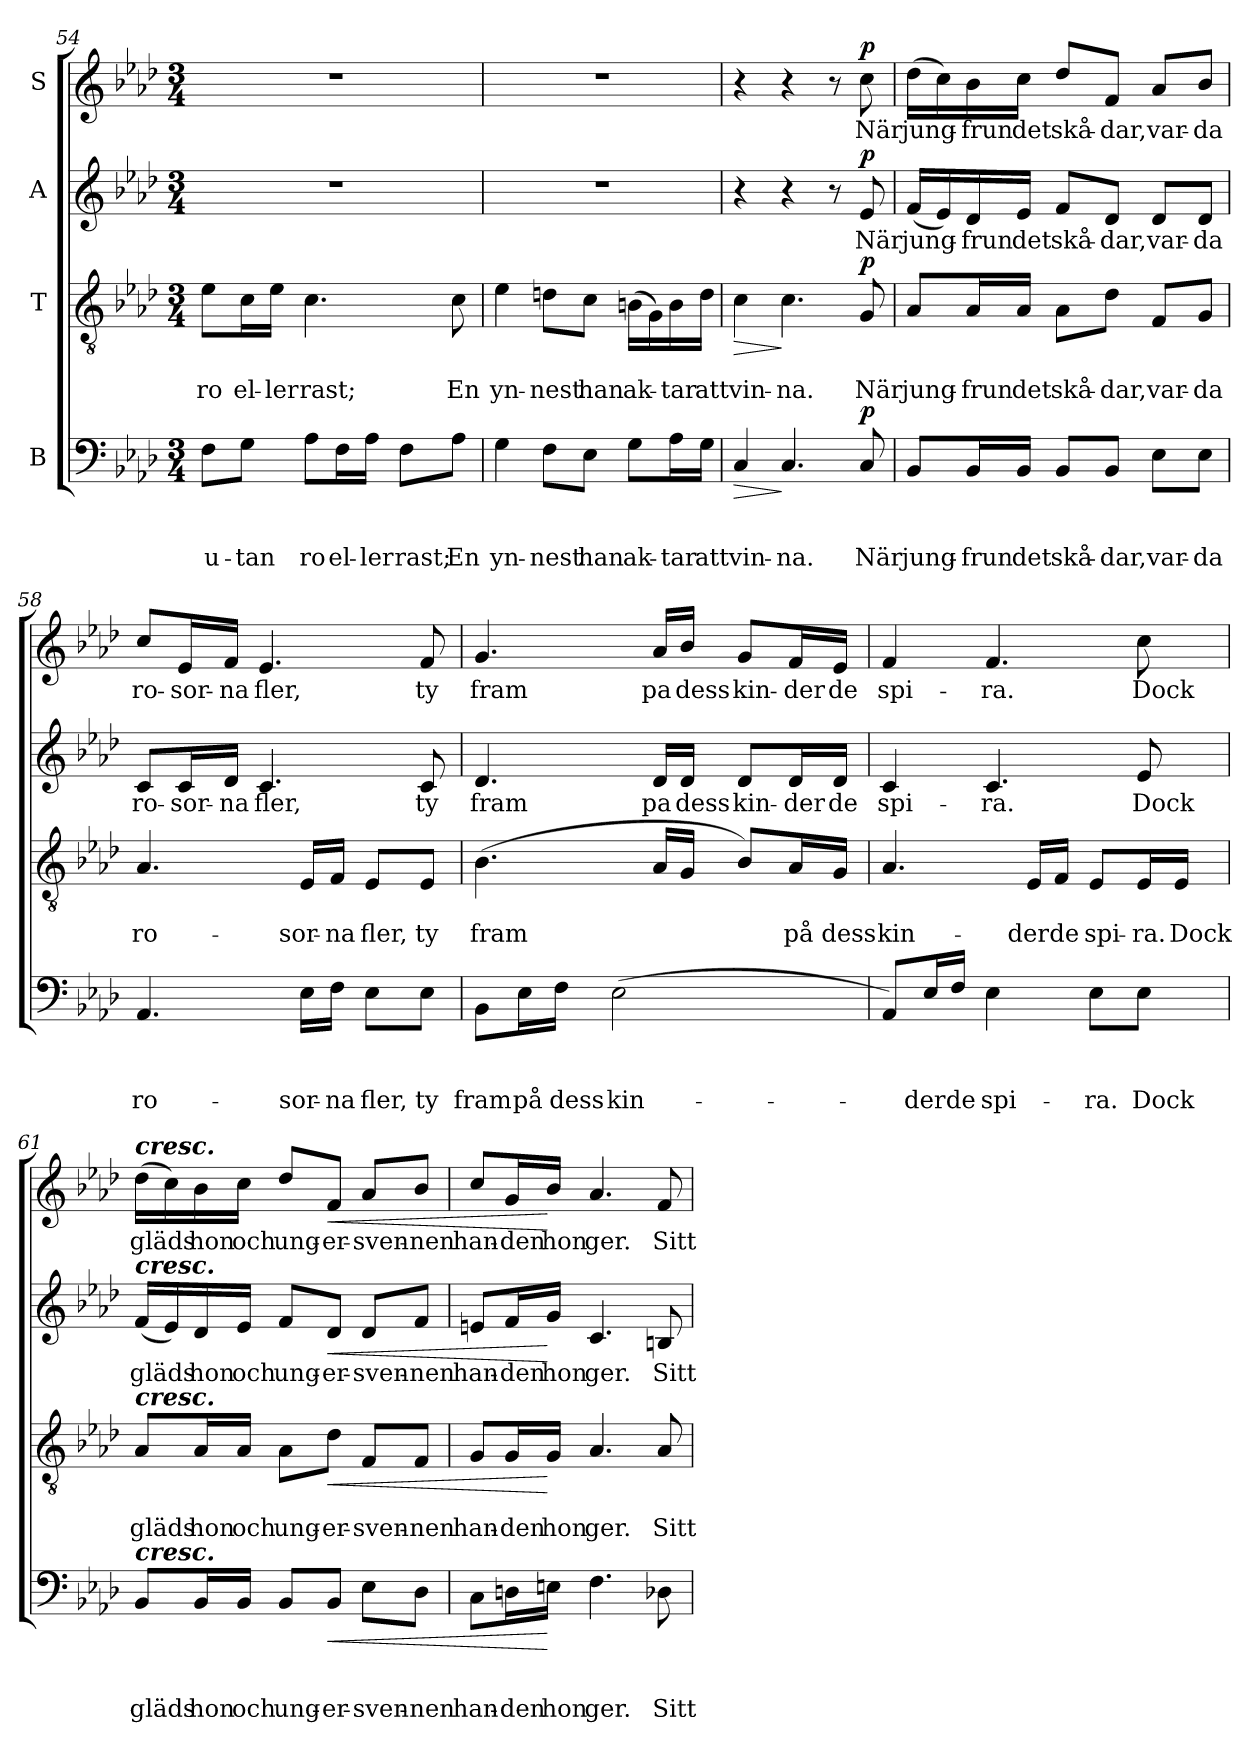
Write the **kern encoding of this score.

**kern	**text	**text	**text	**dynam	**kern	**text	**text	**dynam	**kern	**text	**dynam	**kern	**text	**dynam
*part4	*part4	*part4	*part4	*part4	*part3	*part3	*part3	*part3	*part2	*part2	*part2	*part1	*part1	*part1
*staff4	*staff4	*staff4	*staff4	*staff4	*staff3	*staff3	*staff3	*staff3	*staff2	*staff2	*staff2	*staff1	*staff1	*staff1
*I"B	*	*	*	*	*I"T	*	*	*	*I"A	*	*	*I"S	*	*
*clefF4	*	*	*	*	*clefGv2	*	*	*	*clefG2	*	*	*clefG2	*	*
*k[b-e-a-d-]	*	*	*	*	*k[b-e-a-d-]	*	*	*	*k[b-e-a-d-]	*	*	*k[b-e-a-d-]	*	*
*A-:	*	*	*	*	*A-:	*	*	*	*A-:	*	*	*A-:	*	*
*M3/4	*	*	*	*	*M3/4	*	*	*	*M3/4	*	*	*M3/4	*	*
=54	=54	=54	=54	=54	=54	=54	=54	=54	=54	=54	=54	=54	=54	=54
!	!	!	!LO:LY:b	!	!	!	!LO:LY:b	!	!	!	!	!	!	!
8F\L	.	.	u-	.	8e-\L	.	ro	.	2.r	.	.	2.r	.	.
!	!	!	!LO:LY:b	!	!	!	!LO:LY:b	!	!	!	!	!	!	!
8G\J	.	.	-tan	.	16c\L	.	el-	.	.	.	.	.	.	.
!	!	!	!	!	!	!	!LO:LY:b	!	!	!	!	!	!	!
.	.	.	.	.	16e-\JJ	.	-ler	.	.	.	.	.	.	.
!	!	!	!LO:LY:b	!	!	!	!LO:LY:b	!	!	!	!	!	!	!
8A-\L	.	.	ro	.	4.c\	.	rast;	.	.	.	.	.	.	.
!	!	!	!LO:LY:b	!	!	!	!	!	!	!	!	!	!	!
16F\L	.	.	el-	.	.	.	.	.	.	.	.	.	.	.
!	!	!	!LO:LY:b	!	!	!	!	!	!	!	!	!	!	!
16A-\JJ	.	.	-ler	.	.	.	.	.	.	.	.	.	.	.
!	!	!	!LO:LY:b	!	!	!	!	!	!	!	!	!	!	!
8F\L	.	.	rast;	.	.	.	.	.	.	.	.	.	.	.
!	!	!	!LO:LY:b	!	!	!	!LO:LY:b	!	!	!	!	!	!	!
8A-\J	.	.	En	.	8c\	.	En	.	.	.	.	.	.	.
=55	=55	=55	=55	=55	=55	=55	=55	=55	=55	=55	=55	=55	=55	=55
!	!	!	!LO:LY:b	!	!	!	!LO:LY:b	!	!	!	!	!	!	!
4G\	.	.	yn-	.	4e-\	.	yn-	.	2.r	.	.	2.r	.	.
!	!	!	!LO:LY:b	!	!	!	!LO:LY:b	!	!	!	!	!	!	!
8F\L	.	.	-nest	.	8dn\L	.	-nest	.	.	.	.	.	.	.
!	!	!	!LO:LY:b	!	!	!	!LO:LY:b	!	!	!	!	!	!	!
8E-\J	.	.	han	.	8c\J	.	han	.	.	.	.	.	.	.
!	!	!	!LO:LY:b	!	!	!	!LO:LY:b	!	!	!	!	!	!	!
8G\L	.	.	ak-	.	(>16Bn\LL	.	ak-	.	.	.	.	.	.	.
.	.	.	.	.	16G\)	.	.	.	.	.	.	.	.	.
!	!	!	!LO:LY:b	!	!	!	!LO:LY:b	!	!	!	!	!	!	!
16A-\L	.	.	-tar	.	16B\	.	-tar	.	.	.	.	.	.	.
!	!	!	!LO:LY:b	!	!	!	!LO:LY:b	!	!	!	!	!	!	!
16G\JJ	.	.	att	.	16d\JJ	.	att	.	.	.	.	.	.	.
=56	=56	=56	=56	=56	=56	=56	=56	=56	=56	=56	=56	=56	=56	=56
!	!	!	!LO:LY:b	!LO:HP:b	!	!	!LO:LY:b	!LO:HP:b	!	!	!	!	!	!
4C/	.	.	vin-	>	4c\	.	vin-	>	4r	.	.	4r	.	.
!	!	!	!LO:LY:b	!	!	!	!LO:LY:b	!	!	!	!	!	!	!
4.C/	.	.	-na.	]	4.c\	.	-na.	]	4r	.	.	4r	.	.
.	.	.	.	.	.	.	.	.	8r	.	.	8r	.	.
!	!	!	!LO:LY:b	!LO:DY:a	!	!	!LO:LY:b	!LO:DY:a	!	!LO:LY:b	!LO:DY:a	!	!LO:LY:b	!LO:DY:a
8C/	.	.	När	p	8G/	.	När	p	8e-/	När	p	8cc\	När	p
!!LO:PB:g=z
=57	=57	=57	=57	=57	=57	=57	=57	=57	=57	=57	=57	=57	=57	=57
!	!	!	!LO:LY:b	!	!	!	!LO:LY:b	!	!	!LO:LY:b	!	!	!LO:LY:b	!
8BB-/L	.	.	jung-	.	8A-/L	.	jung-	.	(<16f/LL	jung-	.	(>16dd-\LL	jung-	.
.	.	.	.	.	.	.	.	.	16e-/)	.	.	16cc\)	.	.
!	!	!	!LO:LY:b	!	!	!	!LO:LY:b	!	!	!LO:LY:b	!	!	!LO:LY:b	!
16BB-/L	.	.	-frun	.	16A-/L	.	-frun	.	16d-/	-frun	.	16b-\	-frun	.
!	!	!	!LO:LY:b	!	!	!	!LO:LY:b	!	!	!LO:LY:b	!	!	!LO:LY:b	!
16BB-/JJ	.	.	det	.	16A-/JJ	.	det	.	16e-/JJ	det	.	16cc\JJ	det	.
!	!	!	!LO:LY:b	!	!	!	!LO:LY:b	!	!	!LO:LY:b	!	!	!LO:LY:b	!
8BB-/L	.	.	skå-	.	8A-\L	.	skå-	.	8f/L	skå-	.	8dd-/L	skå-	.
!	!	!	!LO:LY:b	!	!	!	!LO:LY:b	!	!	!LO:LY:b	!	!	!LO:LY:b	!
8BB-/J	.	.	-dar,	.	8d-\J	.	-dar,	.	8d-/J	-dar,	.	8f/J	-dar,	.
!	!	!	!LO:LY:b	!	!	!	!LO:LY:b	!	!	!LO:LY:b	!	!	!LO:LY:b	!
8E-\L	.	.	var-	.	8F/L	.	var-	.	8d-/L	var-	.	8a-/L	var-	.
!	!	!	!LO:LY:b	!	!	!	!LO:LY:b	!	!	!LO:LY:b	!	!	!LO:LY:b	!
8E-\J	.	.	-da	.	8G/J	.	-da	.	8d-/J	-da	.	8b-/J	-da	.
=58	=58	=58	=58	=58	=58	=58	=58	=58	=58	=58	=58	=58	=58	=58
!	!	!	!LO:LY:b	!	!	!	!LO:LY:b	!	!	!LO:LY:b	!	!	!LO:LY:b	!
4.AA-/	.	.	ro-	.	4.A-/	.	ro-	.	8c/L	ro-	.	8cc/L	ro-	.
!	!	!	!	!	!	!	!	!	!	!LO:LY:b	!	!	!LO:LY:b	!
.	.	.	.	.	.	.	.	.	16c/L	-sor-	.	16e-/L	-sor-	.
!	!	!	!	!	!	!	!	!	!	!LO:LY:b	!	!	!LO:LY:b	!
.	.	.	.	.	.	.	.	.	16d-/JJ	-na	.	16f/JJ	-na	.
!	!	!	!	!	!	!	!	!	!	!LO:LY:b	!	!	!LO:LY:b	!
.	.	.	.	.	.	.	.	.	4.c/	fler,	.	4.e-/	fler,	.
!	!	!	!LO:LY:b	!	!	!	!LO:LY:b	!	!	!	!	!	!	!
16E-\LL	.	.	-sor-	.	16E-/LL	.	-sor-	.	.	.	.	.	.	.
!	!	!	!LO:LY:b	!	!	!	!LO:LY:b	!	!	!	!	!	!	!
16F\JJ	.	.	-na	.	16F/JJ	.	-na	.	.	.	.	.	.	.
!	!	!	!LO:LY:b	!	!	!	!LO:LY:b	!	!	!	!	!	!	!
8E-\L	.	.	fler,	.	8E-/L	.	fler,	.	.	.	.	.	.	.
!	!	!	!LO:LY:b	!	!	!	!LO:LY:b	!	!	!LO:LY:b	!	!	!LO:LY:b	!
8E-\J	.	.	ty	.	8E-/J	.	ty	.	8c/	ty	.	8f/	ty	.
=59	=59	=59	=59	=59	=59	=59	=59	=59	=59	=59	=59	=59	=59	=59
!	!	!	!LO:LY:b	!	!	!	!LO:LY:b	!	!	!LO:LY:b	!	!	!LO:LY:b	!
8BB-\L	.	.	fram	.	(>4.B-\	.	fram	.	4.d-/	fram	.	4.g/	fram	.
!	!	!	!LO:LY:b	!	!	!	!	!	!	!	!	!	!	!
16E-\L	.	.	på	.	.	.	.	.	.	.	.	.	.	.
!	!	!	!LO:LY:b	!	!	!	!	!	!	!	!	!	!	!
16F\JJ	.	.	dess	.	.	.	.	.	.	.	.	.	.	.
!	!	!	!LO:LY:b	!	!	!	!	!	!	!	!	!	!	!
(>2E-\	.	.	kin-	.	.	.	.	.	.	.	.	.	.	.
!	!	!	!	!	!	!	!	!	!	!LO:LY:b	!	!	!LO:LY:b	!
.	.	.	.	.	16A-/LL	.	.	.	16d-/LL	pa	.	16a-/LL	pa	.
!	!	!	!	!	!	!	!	!	!	!LO:LY:b	!	!	!LO:LY:b	!
.	.	.	.	.	16G/JJ	.	.	.	16d-/JJ	dess	.	16b-/JJ	dess	.
!	!	!	!	!	!	!	!	!	!	!LO:LY:b	!	!	!LO:LY:b	!
.	.	.	.	.	8B-/L)	.	.	.	8d-/L	kin-	.	8g/L	kin-	.
!	!	!	!	!	!	!	!LO:LY:b	!	!	!LO:LY:b	!	!	!LO:LY:b	!
.	.	.	.	.	16A-/L	.	på	.	16d-/L	-der	.	16f/L	-der	.
!	!	!	!	!	!	!	!LO:LY:b	!	!	!LO:LY:b	!	!	!LO:LY:b	!
.	.	.	.	.	16G/JJ	.	dess	.	16d-/JJ	de	.	16e-/JJ	de	.
!!LO:LB:g=z
=60	=60	=60	=60	=60	=60	=60	=60	=60	=60	=60	=60	=60	=60	=60
!	!	!	!	!	!	!	!LO:LY:b	!	!	!LO:LY:b	!	!	!LO:LY:b	!
8AA-/L)	.	.	.	.	4.A-/	.	kin-	.	4c/	spi-	.	4f/	spi-	.
!	!	!	!LO:LY:b	!	!	!	!	!	!	!	!	!	!	!
16E-/L	.	.	-der	.	.	.	.	.	.	.	.	.	.	.
!	!	!	!LO:LY:b	!	!	!	!	!	!	!	!	!	!	!
16F/JJ	.	.	de	.	.	.	.	.	.	.	.	.	.	.
!	!	!	!LO:LY:b	!	!	!	!	!	!	!LO:LY:b	!	!	!LO:LY:b	!
4E-\	.	.	spi-	.	.	.	.	.	4.c/	-ra.	.	4.f/	-ra.	.
!	!	!	!	!	!	!	!LO:LY:b	!	!	!	!	!	!	!
.	.	.	.	.	16E-/LL	.	-der	.	.	.	.	.	.	.
!	!	!	!	!	!	!	!LO:LY:b	!	!	!	!	!	!	!
.	.	.	.	.	16F/JJ	.	de	.	.	.	.	.	.	.
!	!	!	!LO:LY:b	!	!	!	!LO:LY:b	!	!	!	!	!	!	!
8E-\L	.	.	-ra.	.	8E-/L	.	spi-	.	.	.	.	.	.	.
!	!	!	!LO:LY:b	!	!	!	!LO:LY:b	!	!	!LO:LY:b	!	!	!LO:LY:b	!
8E-\J	.	.	Dock	.	16E-/L	.	-ra.	.	8e-/	Dock	.	8cc\	Dock	.
!	!	!	!	!	!	!	!LO:LY:b	!	!	!	!	!	!	!
.	.	.	.	.	16E-/JJ	.	Dock	.	.	.	.	.	.	.
=61	=61	=61	=61	=61	=61	=61	=61	=61	=61	=61	=61	=61	=61	=61
!	!	!	!	!	!	!	!	!	!	!	!	!LO:TX:a:Bi:t=cresc.	!	!
!	!	!	!	!	!	!	!	!	!LO:TX:a:Bi:t=cresc.	!	!	!	!	!
!	!	!	!	!	!LO:TX:a:Bi:t=cresc.	!	!	!	!	!	!	!	!	!
!LO:TX:a:Bi:t=cresc.	!	!	!	!	!	!	!	!	!	!	!	!	!	!
!	!	!	!LO:LY:b	!	!	!	!LO:LY:b	!	!	!LO:LY:b	!	!	!LO:LY:b	!
8BB-/L	.	.	gläds	.	8A-/L	.	gläds	.	(<16f/LL	gläds	.	(>16dd-\LL	gläds	.
.	.	.	.	.	.	.	.	.	16e-/)	.	.	16cc\)	.	.
!	!	!	!LO:LY:b	!	!	!	!LO:LY:b	!	!	!LO:LY:b	!	!	!LO:LY:b	!
16BB-/L	.	.	hon	.	16A-/L	.	hon	.	16d-/	hon	.	16b-\	hon	.
!	!	!	!LO:LY:b	!	!	!	!LO:LY:b	!	!	!LO:LY:b	!	!	!LO:LY:b	!
16BB-/JJ	.	.	och	.	16A-/JJ	.	och	.	16e-/JJ	och	.	16cc\JJ	och	.
!	!	!	!LO:LY:b	!	!	!	!LO:LY:b	!	!	!LO:LY:b	!	!	!LO:LY:b	!
8BB-/L	.	.	ung-	.	8A-\L	.	ung-	.	8f/L	ung-	.	8dd-/L	ung-	.
!	!	!	!LO:LY:b	!LO:HP:b	!	!	!LO:LY:b	!LO:HP:b	!	!LO:LY:b	!LO:HP:b	!	!LO:LY:b	!LO:HP:b
8BB-/J	.	.	-er-	<	8d-\J	.	-er-	<	8d-/J	-er-	<	8f/J	-er-	<
!	!	!	!LO:LY:b	!	!	!	!LO:LY:b	!	!	!LO:LY:b	!	!	!LO:LY:b	!
8E-\L	.	.	-sven-	.	8F/L	.	-sven-	.	8d-/L	-sven-	.	8a-/L	-sven-	.
!	!	!	!LO:LY:b	!	!	!	!LO:LY:b	!	!	!LO:LY:b	!	!	!LO:LY:b	!
8D-\J	.	.	-nen	.	8F/J	.	-nen	.	8f/J	-nen	.	8b-/J	-nen	.
=62	=62	=62	=62	=62	=62	=62	=62	=62	=62	=62	=62	=62	=62	=62
!	!	!	!LO:LY:b	!	!	!	!LO:LY:b	!	!	!LO:LY:b	!	!	!LO:LY:b	!
8C\L	.	.	han-	.	8G/L	.	han-	.	8en/L	han-	.	8cc/L	han-	.
!	!	!	!LO:LY:b	!	!	!	!LO:LY:b	!	!	!LO:LY:b	!	!	!LO:LY:b	!
16Dn\L	.	.	-den	.	16G/L	.	-den	.	16f/L	-den	.	16g/L	-den	.
!	!	!	!LO:LY:b	!	!	!	!LO:LY:b	!	!	!LO:LY:b	!	!	!LO:LY:b	!
16En\JJ	.	.	hon	[	16G/JJ	.	hon	[	16g/JJ	hon	[	16b-/JJ	hon	[
!	!	!	!LO:LY:b	!	!	!	!LO:LY:b	!	!	!LO:LY:b	!	!	!LO:LY:b	!
4.F\	.	.	ger.	.	4.A-/	.	ger.	.	4.c/	ger.	.	4.a-/	ger.	.
!	!	!	!LO:LY:b	!	!	!	!LO:LY:b	!	!	!LO:LY:b	!	!	!LO:LY:b	!
8D-X\	.	.	Sitt	.	8A-/	.	Sitt	.	8Bn/	Sitt	.	8f/	Sitt	.
=	=	=	=	=	=	=	=	=	=	=	=	=	=	=
*-	*-	*-	*-	*-	*-	*-	*-	*-	*-	*-	*-	*-	*-	*-
